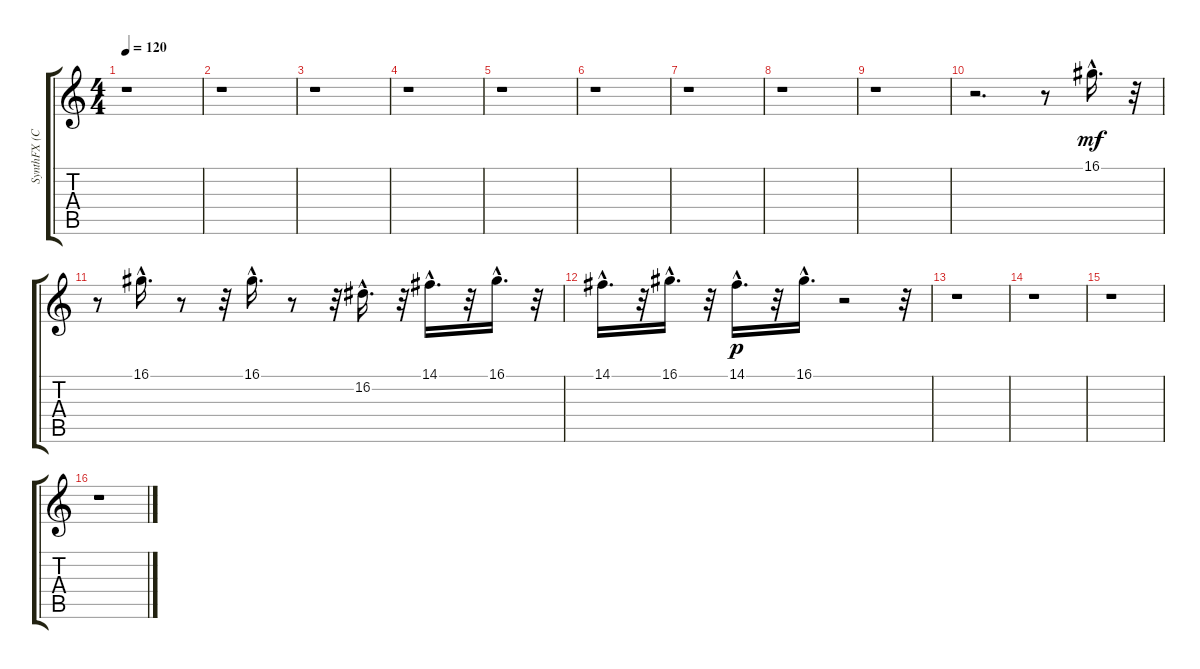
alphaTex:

\track ("SynthFX (Crystal)" "SynthFX (C") {instrument fx3crystal}
\staff {score tabs}
\tuning (E4 B3 G3 D3 A2 E2) {hide}
\ts (4 4)
\tempo 120
\clef g2
\ks c
r.1{dy p} |
r.1 |
r.1 |
r.1 |
r.1 |
r.1 |
r.1 |
r.1 |
r.1 |
r.2{d} r.8 16.1{hac}.16{d dy mf} r.32 |
r.8 16.1{hac}.16{d} r.8 r.32 16.1{hac}.16{d} r.8 r.32 16.2{hac}.16{d} r.32 14.1{hac}.16{d} r.32 16.1{hac}.16{d} r.32 |
14.1{hac}.16{d} r.32 16.1{hac}.16{d} r.32 14.1{hac}.16{d dy p} r.32 16.1{hac}.16{d} r.2 r.32 |
r.1 |
r.1 |
r.1 |
r.1
